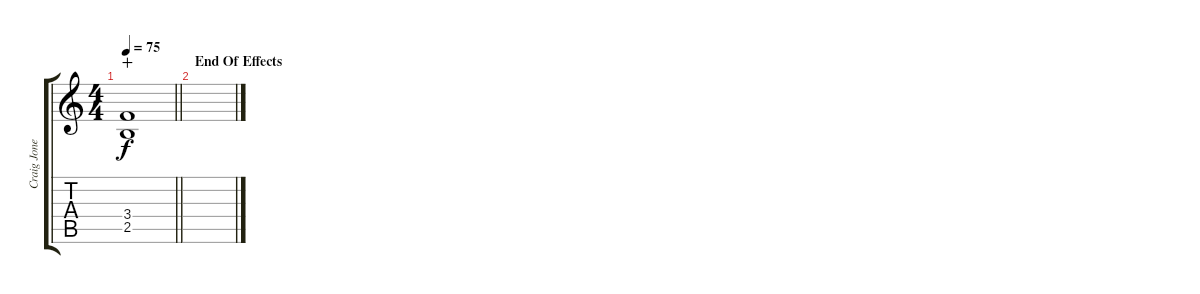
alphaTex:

\track ("Craig Jones" "Craig Jone") {instrument overdrivenguitar}
\staff {score tabs}
\tuning (E4 B3 G3 D3 A2 E2) {hide}
\ts (4 4)
\tempo 75
\clef g2
\barLineRight lightlight
\ks c
(3.4{t} 2.5{t}).1{dy f wahc} |
\section ("" "End Of Effects")
